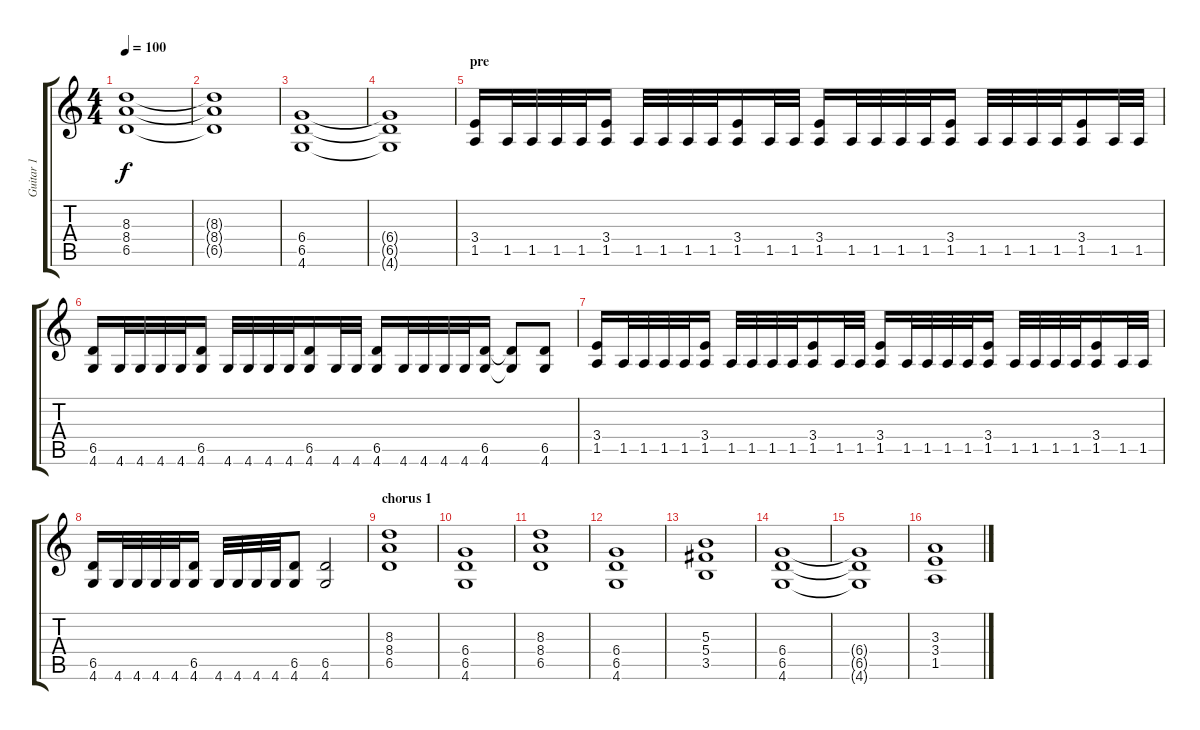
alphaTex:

\track ("Guitar 1" "Guitar 1") {instrument overdrivenguitar}
\staff {score tabs}
\tuning (Eb4 Bb3 Gb3 Db3 Ab2 Eb2) {hide}
\ts (4 4)
\tempo 100
\clef g2
\ks c
(8.3 8.4 6.5).1{dy f} |
(8.3{t} 8.4{t} 6.5{t}).1 |
(6.4 6.5 4.6).1 |
(6.4{t} 6.5{t} 4.6{t}).1 |
\section ("" "pre")
(3.4 1.5).16 1.5.32 1.5.32 1.5.32 1.5.32 (3.4 1.5).16 1.5.32 1.5.32 1.5.32 1.5.32 (3.4 1.5).16 1.5.32 1.5.32 (3.4 1.5).16 1.5.32 1.5.32 1.5.32 1.5.32 (3.4 1.5).16 1.5.32 1.5.32 1.5.32 1.5.32 (3.4 1.5).16 1.5.32 1.5.32 |
(6.5 4.6).16 4.6.32 4.6.32 4.6.32 4.6.32 (6.5 4.6).16 4.6.32 4.6.32 4.6.32 4.6.32 (6.5 4.6).16 4.6.32 4.6.32 (6.5 4.6).16 4.6.32 4.6.32 4.6.32 4.6.32 (6.5 4.6).16 (6.5{t} 4.6{t}).8 (6.5 4.6).8 |
(3.4 1.5).16 1.5.32 1.5.32 1.5.32 1.5.32 (3.4 1.5).16 1.5.32 1.5.32 1.5.32 1.5.32 (3.4 1.5).16 1.5.32 1.5.32 (3.4 1.5).16 1.5.32 1.5.32 1.5.32 1.5.32 (3.4 1.5).16 1.5.32 1.5.32 1.5.32 1.5.32 (3.4 1.5).16 1.5.32 1.5.32 |
(6.5 4.6).16 4.6.32 4.6.32 4.6.32 4.6.32 (6.5 4.6).16 4.6.32 4.6.32 4.6.32 4.6.32 (6.5 4.6).8 (6.5 4.6).2 |
\section ("" "chorus 1")
(8.3 8.4 6.5).1 |
(6.4 6.5 4.6).1 |
(8.3 8.4 6.5).1 |
(6.4 6.5 4.6).1 |
(5.3 5.4 3.5).1 |
(6.4 6.5 4.6).1 |
(6.4{t} 6.5{t} 4.6{t}).1 |
(3.3 3.4 1.5).1
